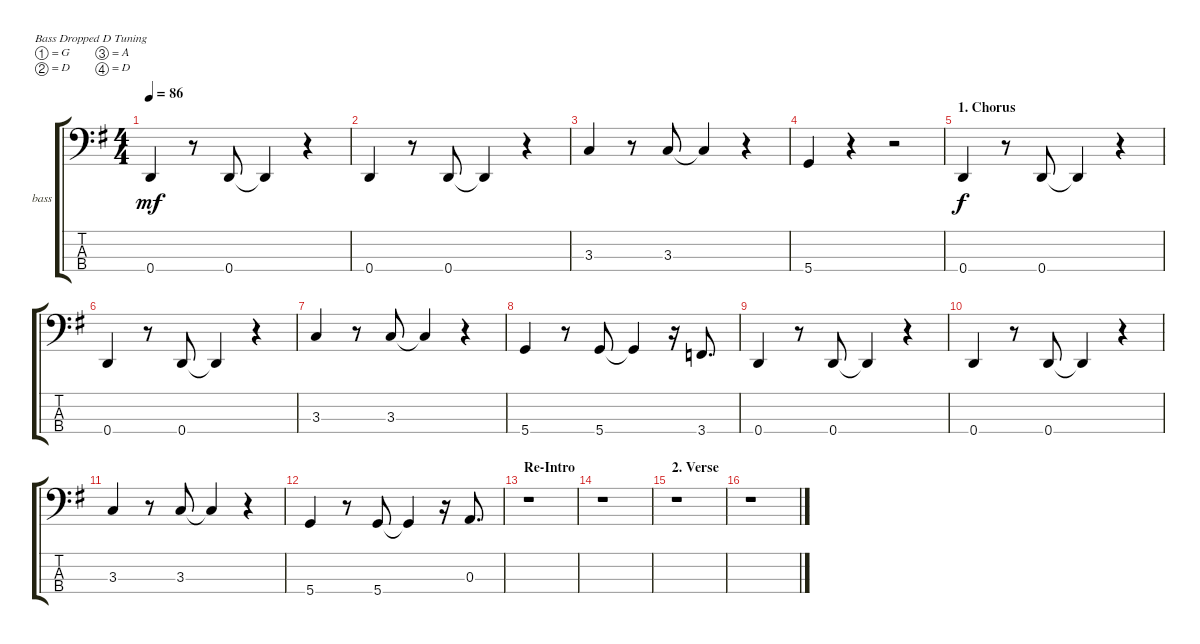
\defaultSystemsLayout 4
\bracketExtendMode groupsimilarinstruments
\firstSystemTrackNameOrientation horizontal
\otherSystemsTrackNameOrientation horizontal
\track ("bass" "bass") {instrument electricbassfinger}
\staff {score tabs}
\tuning (G2 D2 A1 D1)
\ts (4 4)
\tempo 86
\clef f4
\scale
0.333333
\ks g
0.4.4{dy mf} r.8 0.4.8 0.4{t}.4 r.4 |
\scale
0.333333 0.4.4 r.8 0.4.8 0.4{t}.4 r.4 |
\scale
0.333333 3.3.4 r.8 3.3.8 3.3{t}.4 r.4 |
\scale
0.333333 5.4.4 r.4 r.2 |
\section ("" "1. Chorus")
\scale
0.333333 0.4.4{dy f} r.8 0.4.8 0.4{t}.4 r.4 |
\scale
0.333333 0.4.4 r.8 0.4.8 0.4{t}.4 r.4 |
\scale
0.333333 3.3.4 r.8 3.3.8 3.3{t}.4 r.4 |
\scale
0.333333 5.4.4 r.8 5.4.8 5.4{t}.4 r.16 3.4.8{d} |
\scale
0.333333 0.4.4 r.8 0.4.8 0.4{t}.4 r.4 |
\scale
0.333333 0.4.4 r.8 0.4.8 0.4{t}.4 r.4 |
\scale
0.333333 3.3.4 r.8 3.3.8 3.3{t}.4 r.4 |
\scale
0.333333 5.4.4 r.8 5.4.8 5.4{t}.4 r.16 0.3.8{d} |
\section ("" "Re-Intro")
\scale
0.479327
\scale
0.333333 r.1 |
\scale
0.52068
\scale
0.333333 r.1 |
\section ("" "2. Verse")
\scale
0.333333 r.1 |
\scale
0.333333 r.1
